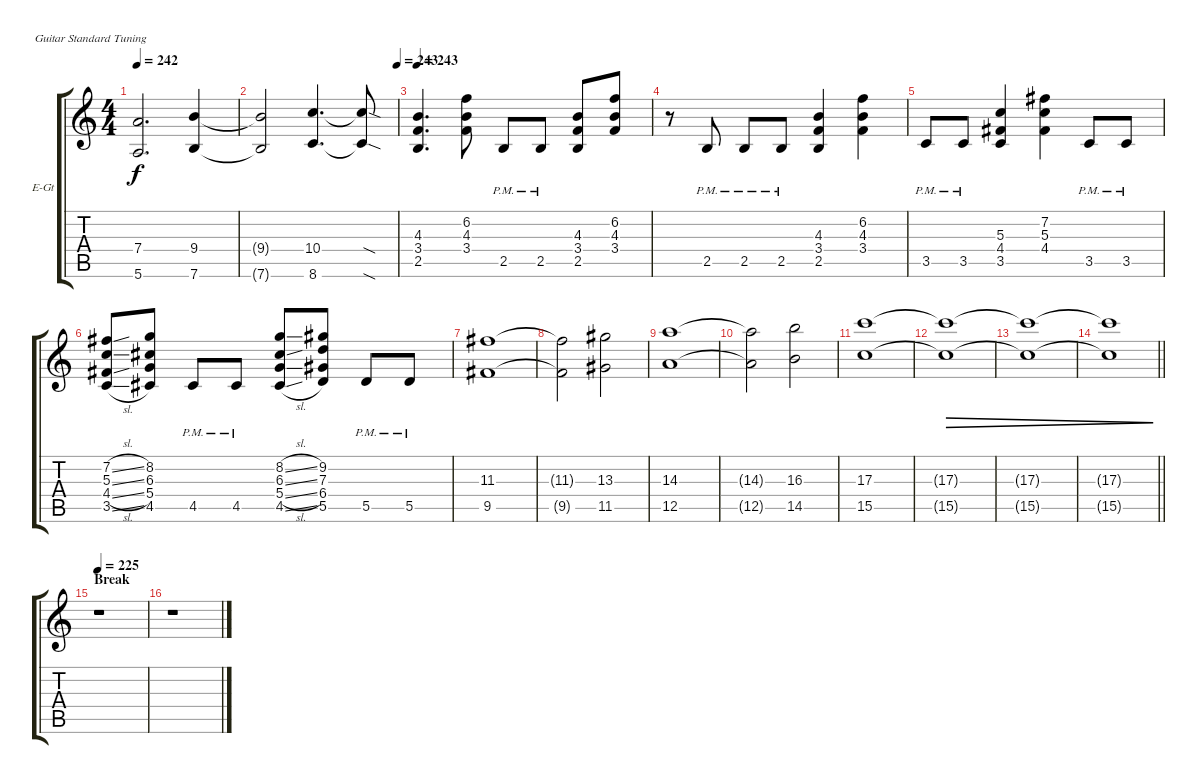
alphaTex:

\bracketExtendMode groupsimilarinstruments
\firstSystemTrackNameOrientation horizontal
\otherSystemsTrackNameOrientation horizontal
\track ("Gtr. 1 - Paul" "E-Gt") {instrument distortionguitar}
\staff {score tabs}
\tuning (E4 B3 G3 D3 A2 E2)
\ts (4 4)
\tempo 242
\clef g2
\ks c
(7.4 5.6).2{d dy f} (9.4 7.6).4 |
\tempo (243 1)
(9.4{t} 7.6{t}).2 (10.4 8.6).4{d} (10.4{sod t} 8.6{sod t}).8 |
\tempo 243
(4.3 3.4 2.5).4{d} (6.2 4.3 3.4).8 2.5{pm}.8 2.5{pm}.8 (4.3 3.4 2.5).8 (6.2 4.3 3.4).8 |
r.8 2.5{pm}.8 2.5{pm}.8 2.5{pm}.8 (4.3 3.4 2.5).4 (6.2 4.3 3.4).4 |
3.5{pm}.8 3.5{pm}.8 (5.3 4.4 3.5).4 (7.2 5.3 4.4).4 3.5{pm}.8 3.5{pm}.8 |
(7.2{sl} 5.3{sl} 4.4{sl} 3.5{sl}).8 (8.2 6.3 5.4 4.5).8 4.5{pm}.8 4.5{pm}.8 (8.2{sl} 6.3{sl} 5.4{sl} 4.5{sl}).8 (9.2 7.3 6.4 5.5).8 5.5{pm}.8 5.5{pm}.8 |
(11.3 9.5).1 |
(11.3{t} 9.5{t}).2 (13.3 11.5).2 |
(14.3 12.5).1 |
(14.3{t} 12.5{t}).2 (16.3 14.5).2 |
(17.3 15.5).1 |
(17.3{t} 15.5{t}).1{dec} |
(17.3{t} 15.5{t}).1{dec} |
\barLineRight lightlight
(17.3{t} 15.5{t}).1{dec} |
\section ("" "Break")
\tempo 225
r.1 |
r.1
